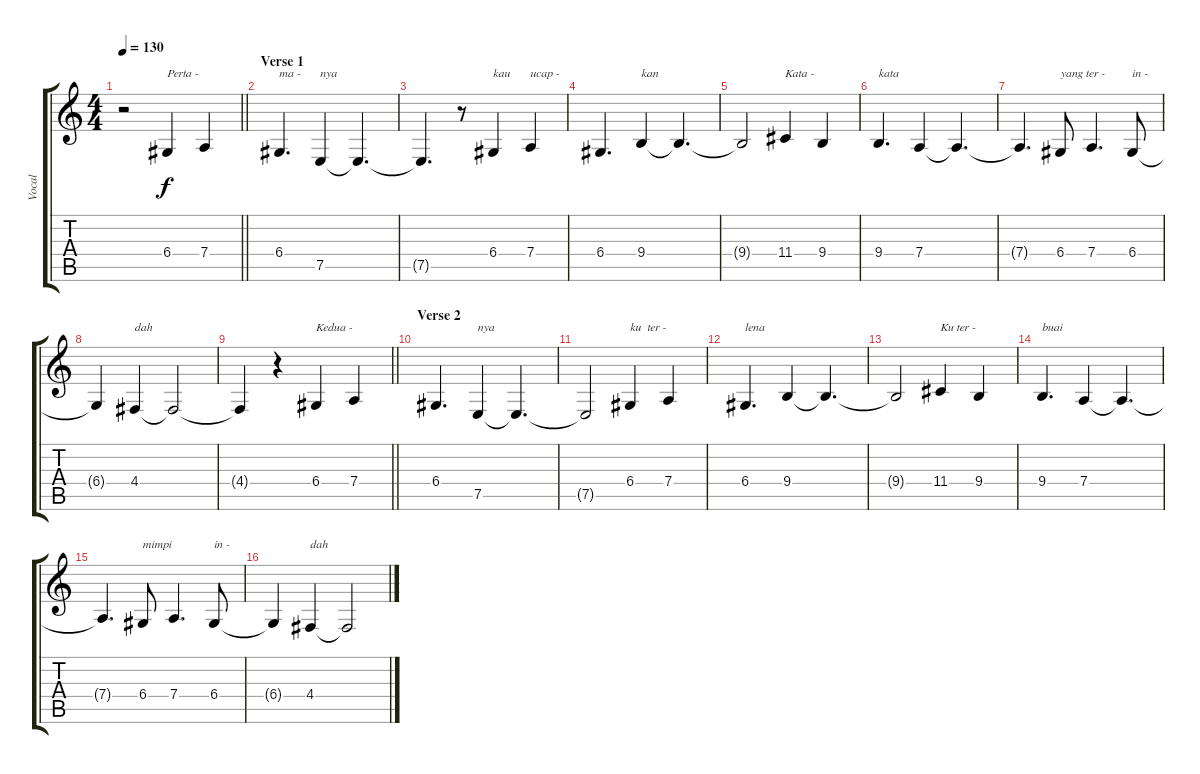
\track ("Vocal" "Vocal") {instrument lead1square}
\staff {score tabs}
\tuning (E4 B3 G3 D3 A2 E2) {hide}
\ts (4 4)
\tempo 130
\clef g2
\barLineRight lightlight
\ks c
r.2{dy f} 6.4.4{txt "Perta -"} 7.4.4 |
\section ("" "Verse 1")
6.4.4{d txt "ma -"} 7.5.4{txt "nya"} 7.5{t}.4{d} |
7.5{t}.4{d} r.8 6.4.4{txt "kau "} 7.4.4{txt "ucap -"} |
6.4.4{d} 9.4.4{txt "kan"} 9.4{t}.4{d} |
9.4{t}.2 11.4.4{txt "Kata -"} 9.4.4 |
9.4.4{d txt "kata "} 7.4.4 7.4{t}.4{d} |
7.4{t}.4{d} 6.4.8{txt "yang ter -"} 7.4.4{d} 6.4.8{txt "in -"} |
6.4{t}.4 4.4.4{txt "dah"} 4.4{t}.2 |
\barLineRight lightlight
4.4{t}.4 r.4 6.4.4{txt "Kedua -"} 7.4.4 |
\section ("" "Verse 2")
6.4.4{d} 7.5.4{txt "nya "} 7.5{t}.4{d} |
7.5{t}.2 6.4.4{txt "ku  ter -"} 7.4.4 |
6.4.4{d txt "lena"} 9.4.4 9.4{t}.4{d} |
9.4{t}.2 11.4.4{txt "Ku ter -"} 9.4.4 |
9.4.4{d txt "buai "} 7.4.4 7.4{t}.4{d} |
7.4{t}.4{d} 6.4.8{txt "mimpi "} 7.4.4{d} 6.4.8{txt "in -"} |
6.4{t}.4 4.4.4{txt "dah"} 4.4{t}.2
